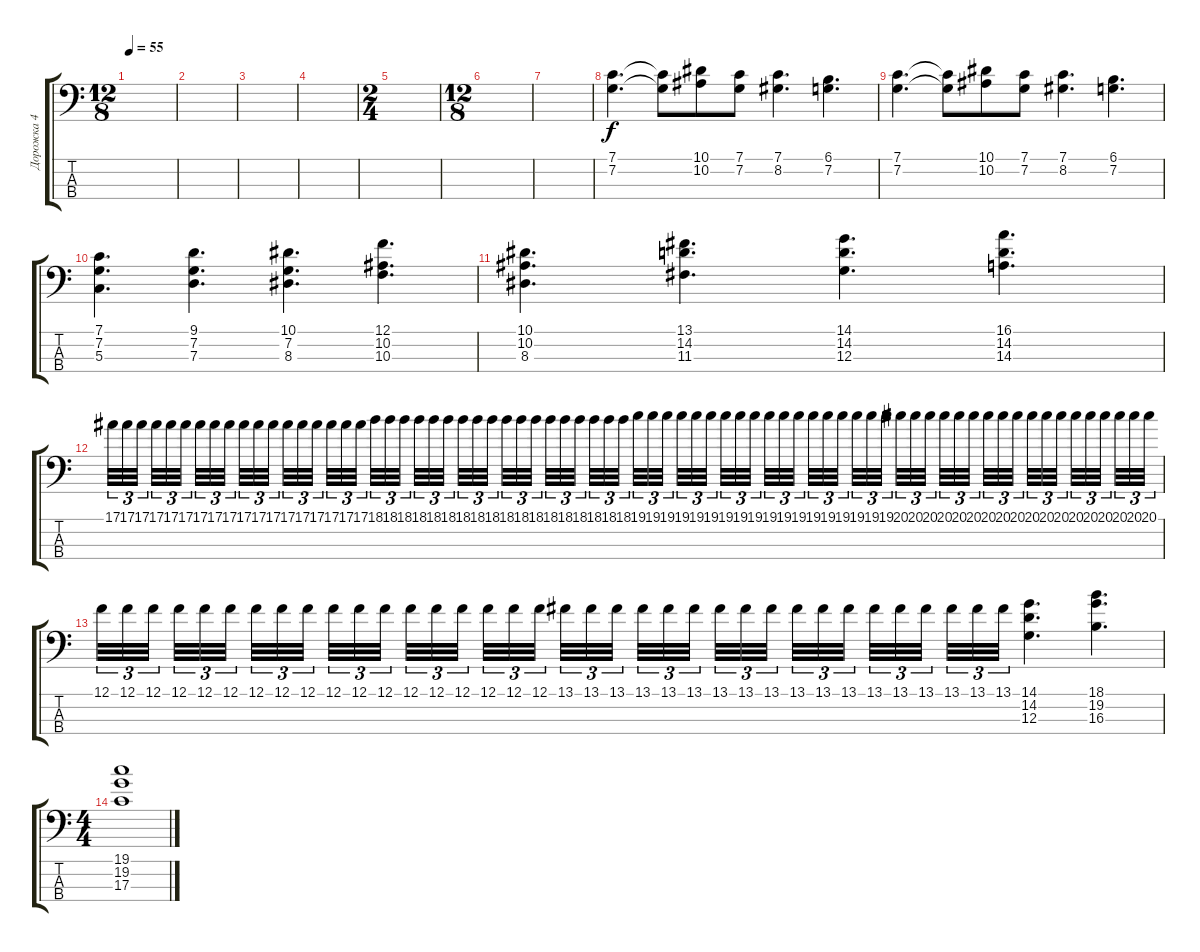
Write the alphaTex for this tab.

\track ("Дорожка 4" "Дорожка 4") {instrument distortionguitar}
\staff {score tabs}
\tuning (F2 C2 G1 D1) {hide}
\ts (12 8)
\tempo 55
\clef f4
\ks c
|
|
|
|
\ts (2 4)
|
\ts (12 8)
|
|
(7.1 7.2).4{d} (7.1{t} 7.2{t}).8 (10.1 10.2).8 (7.1 7.2).8 (7.1 8.2).4{d} (6.1 7.2).4{d} |
(7.1 7.2).4{d} (7.1{t} 7.2{t}).8 (10.1 10.2).8 (7.1 7.2).8 (7.1 8.2).4{d} (6.1 7.2).4{d} |
(7.1 7.2 5.3).4{d} (9.1 7.2 7.3).4{d} (10.1 7.2 8.3).4{d} (12.1 10.2 10.3).4{d} |
(10.1 10.2 8.3).4{d} (13.1 14.2 11.3).4{d} (14.1 14.2 12.3).4{d} (16.1 14.2 14.3).4{d} |
17.1.32{tu (3 2)} 17.1.32{tu (3 2)} 17.1.32{tu (3 2) beam splitsecondary} 17.1.32{tu (3 2)} 17.1.32{tu (3 2)} 17.1.32{tu (3 2) beam splitsecondary} 17.1.32{tu (3 2)} 17.1.32{tu (3 2)} 17.1.32{tu (3 2) beam splitsecondary} 17.1.32{tu (3 2)} 17.1.32{tu (3 2)} 17.1.32{tu (3 2) beam splitsecondary} 17.1.32{tu (3 2)} 17.1.32{tu (3 2)} 17.1.32{tu (3 2) beam splitsecondary} 17.1.32{tu (3 2)} 17.1.32{tu (3 2)} 17.1.32{tu (3 2)} 18.1.32{tu (3 2)} 18.1.32{tu (3 2)} 18.1.32{tu (3 2) beam splitsecondary} 18.1.32{tu (3 2)} 18.1.32{tu (3 2)} 18.1.32{tu (3 2) beam splitsecondary} 18.1.32{tu (3 2)} 18.1.32{tu (3 2)} 18.1.32{tu (3 2) beam splitsecondary} 18.1.32{tu (3 2)} 18.1.32{tu (3 2)} 18.1.32{tu (3 2) beam splitsecondary} 18.1.32{tu (3 2)} 18.1.32{tu (3 2)} 18.1.32{tu (3 2) beam splitsecondary} 18.1.32{tu (3 2)} 18.1.32{tu (3 2)} 18.1.32{tu (3 2)} 19.1.32{tu (3 2)} 19.1.32{tu (3 2)} 19.1.32{tu (3 2) beam splitsecondary} 19.1.32{tu (3 2)} 19.1.32{tu (3 2)} 19.1.32{tu (3 2) beam splitsecondary} 19.1.32{tu (3 2)} 19.1.32{tu (3 2)} 19.1.32{tu (3 2) beam splitsecondary} 19.1.32{tu (3 2)} 19.1.32{tu (3 2)} 19.1.32{tu (3 2) beam splitsecondary} 19.1.32{tu (3 2)} 19.1.32{tu (3 2)} 19.1.32{tu (3 2) beam splitsecondary} 19.1.32{tu (3 2)} 19.1.32{tu (3 2)} 19.1.32{tu (3 2)} 20.1.32{tu (3 2)} 20.1.32{tu (3 2)} 20.1.32{tu (3 2) beam splitsecondary} 20.1.32{tu (3 2)} 20.1.32{tu (3 2)} 20.1.32{tu (3 2) beam splitsecondary} 20.1.32{tu (3 2)} 20.1.32{tu (3 2)} 20.1.32{tu (3 2) beam splitsecondary} 20.1.32{tu (3 2)} 20.1.32{tu (3 2)} 20.1.32{tu (3 2) beam splitsecondary} 20.1.32{tu (3 2)} 20.1.32{tu (3 2)} 20.1.32{tu (3 2) beam splitsecondary} 20.1.32{tu (3 2)} 20.1.32{tu (3 2)} 20.1.32{tu (3 2)} |
12.1.32{tu (3 2)} 12.1.32{tu (3 2)} 12.1.32{tu (3 2) beam splitsecondary} 12.1.32{tu (3 2)} 12.1.32{tu (3 2)} 12.1.32{tu (3 2) beam splitsecondary} 12.1.32{tu (3 2)} 12.1.32{tu (3 2)} 12.1.32{tu (3 2) beam splitsecondary} 12.1.32{tu (3 2)} 12.1.32{tu (3 2)} 12.1.32{tu (3 2) beam splitsecondary} 12.1.32{tu (3 2)} 12.1.32{tu (3 2)} 12.1.32{tu (3 2) beam splitsecondary} 12.1.32{tu (3 2)} 12.1.32{tu (3 2)} 12.1.32{tu (3 2)} 13.1.32{tu (3 2)} 13.1.32{tu (3 2)} 13.1.32{tu (3 2) beam splitsecondary} 13.1.32{tu (3 2)} 13.1.32{tu (3 2)} 13.1.32{tu (3 2) beam splitsecondary} 13.1.32{tu (3 2)} 13.1.32{tu (3 2)} 13.1.32{tu (3 2) beam splitsecondary} 13.1.32{tu (3 2)} 13.1.32{tu (3 2)} 13.1.32{tu (3 2) beam splitsecondary} 13.1.32{tu (3 2)} 13.1.32{tu (3 2)} 13.1.32{tu (3 2) beam splitsecondary} 13.1.32{tu (3 2)} 13.1.32{tu (3 2)} 13.1.32{tu (3 2)} (14.1 14.2 12.3).4{d} (18.1 19.2 16.3).4{d} |
\ts (4 4)
(19.1 19.2 17.3).1
